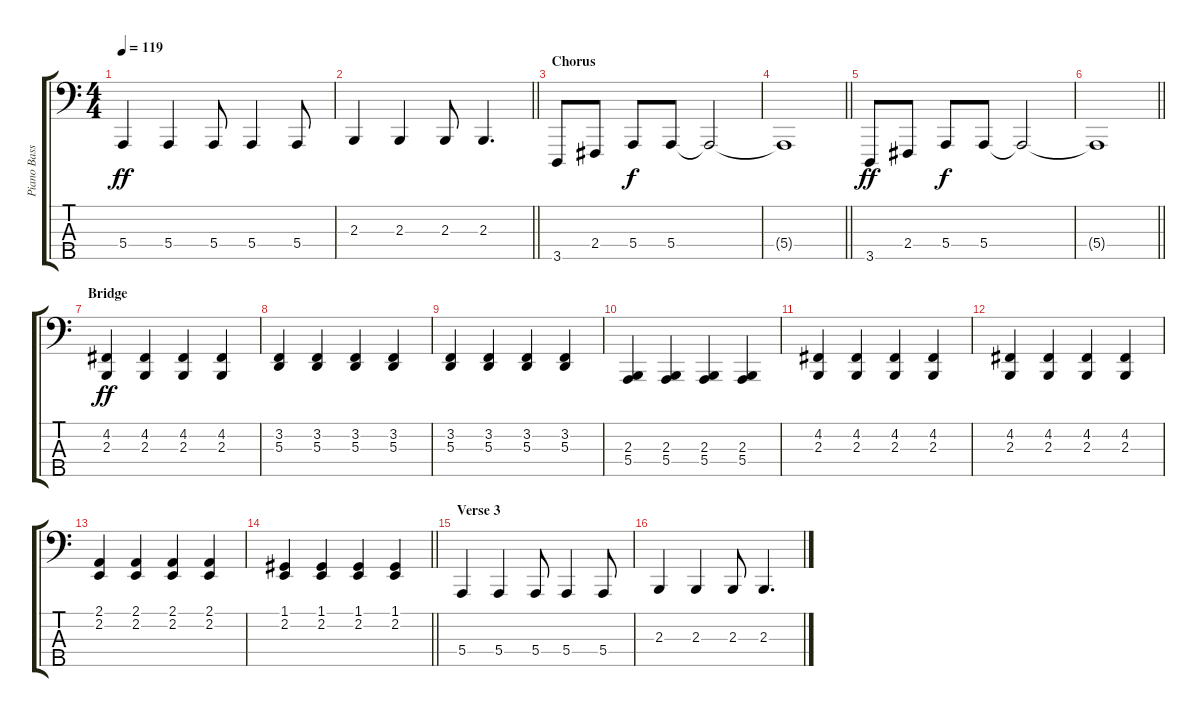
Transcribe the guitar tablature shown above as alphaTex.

\track ("Piano Bass (Paul McCartney)" "Piano Bass") {instrument acousticgrandpiano}
\staff {score tabs}
\tuning (G2 D2 A1 E1 B0) {hide}
\ts (4 4)
\tempo 119
\clef f4
\ks c
5.4.4{dy ff} 5.4.4 5.4.8 5.4.4 5.4.8 |
\barLineRight lightlight
2.3.4 2.3.4 2.3.8 2.3.4{d} |
\section ("" "Chorus")
3.5.8 2.4.8 5.4.8{dy f} 5.4.8 5.4{t}.2 |
\barLineRight lightlight
5.4{t}.1 |
3.5.8{dy ff} 2.4.8 5.4.8{dy f} 5.4.8 5.4{t}.2 |
\barLineRight lightlight
5.4{t}.1 |
\section ("" "Bridge")
(4.2 2.3).4{dy ff} (4.2 2.3).4 (4.2 2.3).4 (4.2 2.3).4 |
(3.2 5.3).4 (3.2 5.3).4 (3.2 5.3).4 (3.2 5.3).4 |
(3.2 5.3).4 (3.2 5.3).4 (3.2 5.3).4 (3.2 5.3).4 |
(2.3 5.4).4 (2.3 5.4).4 (2.3 5.4).4 (2.3 5.4).4 |
(4.2 2.3).4 (4.2 2.3).4 (4.2 2.3).4 (4.2 2.3).4 |
(4.2 2.3).4 (4.2 2.3).4 (4.2 2.3).4 (4.2 2.3).4 |
(2.1 2.2).4 (2.1 2.2).4 (2.1 2.2).4 (2.1 2.2).4 |
\barLineRight lightlight
(1.1 2.2).4 (1.1 2.2).4 (1.1 2.2).4 (1.1 2.2).4 |
\section ("" "Verse 3")
5.4.4 5.4.4 5.4.8 5.4.4 5.4.8 |
2.3.4 2.3.4 2.3.8 2.3.4{d}
